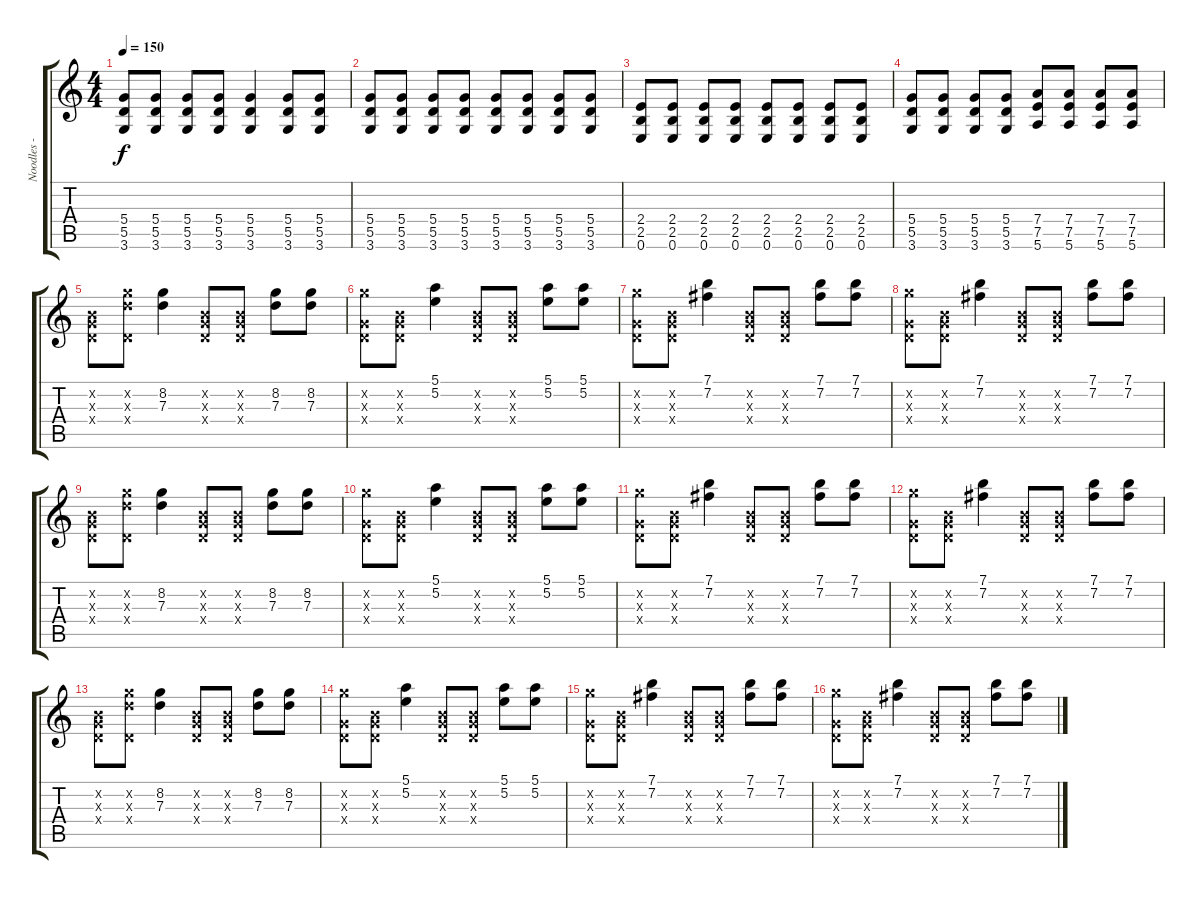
\track ("Noodles - Guitar" "Noodles - ") {instrument distortionguitar}
\staff {score tabs}
\tuning (E4 B3 G3 D3 A2 E2) {hide}
\ts (4 4)
\tempo 150
\clef g2
\ks c
(5.4 5.5 3.6).8{dy f} (5.4 5.5 3.6).8 (5.4 5.5 3.6).8 (5.4 5.5 3.6).8 (5.4 5.5 3.6).4 (5.4 5.5 3.6).8 (5.4 5.5 3.6).8 |
(5.4 5.5 3.6).8 (5.4 5.5 3.6).8 (5.4 5.5 3.6).8 (5.4 5.5 3.6).8 (5.4 5.5 3.6).8 (5.4 5.5 3.6).8 (5.4 5.5 3.6).8 (5.4 5.5 3.6).8 |
(2.4 2.5 0.6).8 (2.4 2.5 0.6).8 (2.4 2.5 0.6).8 (2.4 2.5 0.6).8 (2.4 2.5 0.6).8 (2.4 2.5 0.6).8 (2.4 2.5 0.6).8 (2.4 2.5 0.6).8 |
(5.4 5.5 3.6).8 (5.4 5.5 3.6).8 (5.4 5.5 3.6).8 (5.4 5.5 3.6).8 (7.4 7.5 5.6).8 (7.4 7.5 5.6).8 (7.4 7.5 5.6).8 (7.4 7.5 5.6).8 |
(0.2{x} 0.3{x} 0.4{x}).8{volume 8 balance 3} (8.2{x} 7.3{x} 0.4{x}).8 (8.2 7.3).4 (0.2{x} 0.3{x} 0.4{x}).8 (0.2{x} 0.3{x} 0.4{x}).8 (8.2 7.3).8 (8.2 7.3).8 |
(8.2{x} 0.3{x} 0.4{x}).8 (0.2{x} 0.3{x} 0.4{x}).8 (5.1 5.2).4 (0.2{x} 0.3{x} 0.4{x}).8 (0.2{x} 0.3{x} 0.4{x}).8 (5.1 5.2).8 (5.1 5.2).8 |
(8.2{x} 0.3{x} 0.4{x}).8 (0.2{x} 0.3{x} 0.4{x}).8 (7.1 7.2).4 (0.2{x} 0.3{x} 0.4{x}).8 (0.2{x} 0.3{x} 0.4{x}).8 (7.1 7.2).8 (7.1 7.2).8 |
(8.2{x} 0.3{x} 0.4{x}).8 (0.2{x} 0.3{x} 0.4{x}).8 (7.1 7.2).4 (0.2{x} 0.3{x} 0.4{x}).8 (0.2{x} 0.3{x} 0.4{x}).8 (7.1 7.2).8 (7.1 7.2).8 |
(0.2{x} 0.3{x} 0.4{x}).8 (8.2{x} 7.3{x} 0.4{x}).8 (8.2 7.3).4 (0.2{x} 0.3{x} 0.4{x}).8 (0.2{x} 0.3{x} 0.4{x}).8 (8.2 7.3).8 (8.2 7.3).8 |
(8.2{x} 0.3{x} 0.4{x}).8 (0.2{x} 0.3{x} 0.4{x}).8 (5.1 5.2).4 (0.2{x} 0.3{x} 0.4{x}).8 (0.2{x} 0.3{x} 0.4{x}).8 (5.1 5.2).8 (5.1 5.2).8 |
(8.2{x} 0.3{x} 0.4{x}).8 (0.2{x} 0.3{x} 0.4{x}).8 (7.1 7.2).4 (0.2{x} 0.3{x} 0.4{x}).8 (0.2{x} 0.3{x} 0.4{x}).8 (7.1 7.2).8 (7.1 7.2).8 |
(8.2{x} 0.3{x} 0.4{x}).8 (0.2{x} 0.3{x} 0.4{x}).8 (7.1 7.2).4 (0.2{x} 0.3{x} 0.4{x}).8 (0.2{x} 0.3{x} 0.4{x}).8 (7.1 7.2).8 (7.1 7.2).8 |
(0.2{x} 0.3{x} 0.4{x}).8 (8.2{x} 7.3{x} 0.4{x}).8 (8.2 7.3).4 (0.2{x} 0.3{x} 0.4{x}).8 (0.2{x} 0.3{x} 0.4{x}).8 (8.2 7.3).8 (8.2 7.3).8 |
(8.2{x} 0.3{x} 0.4{x}).8 (0.2{x} 0.3{x} 0.4{x}).8 (5.1 5.2).4 (0.2{x} 0.3{x} 0.4{x}).8 (0.2{x} 0.3{x} 0.4{x}).8 (5.1 5.2).8 (5.1 5.2).8 |
(8.2{x} 0.3{x} 0.4{x}).8 (0.2{x} 0.3{x} 0.4{x}).8 (7.1 7.2).4 (0.2{x} 0.3{x} 0.4{x}).8 (0.2{x} 0.3{x} 0.4{x}).8 (7.1 7.2).8 (7.1 7.2).8 |
(8.2{x} 0.3{x} 0.4{x}).8 (0.2{x} 0.3{x} 0.4{x}).8 (7.1 7.2).4 (0.2{x} 0.3{x} 0.4{x}).8 (0.2{x} 0.3{x} 0.4{x}).8 (7.1 7.2).8 (7.1 7.2).8
